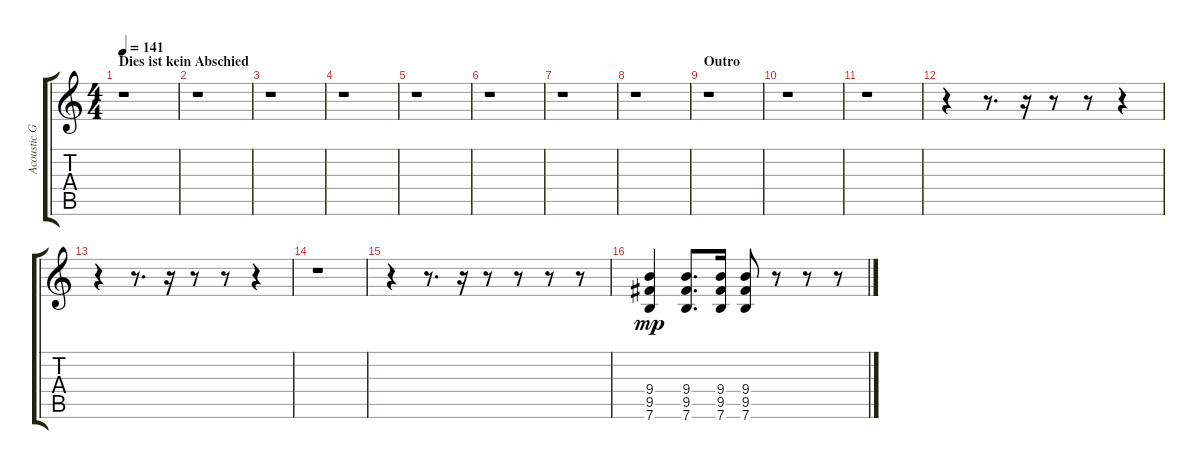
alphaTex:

\track ("Acoustic Guitar" "Acoustic G") {instrument acousticguitarsteel}
\staff {score tabs}
\tuning (E4 B3 G3 D3 A2 E2) {hide}
\ts (4 4)
\section ("" "Dies ist kein Abschied")
\tempo 141
\clef g2
\ks c
r.1{dy mp} |
r.1 |
r.1 |
r.1 |
r.1 |
r.1 |
r.1 |
r.1 |
\section ("" "Outro")
r.1 |
r.1 |
r.1 |
r.4 r.8{d} r.16 r.8 r.8 r.4 |
r.4 r.8{d} r.16 r.8 r.8 r.4 |
r.1 |
r.4 r.8{d} r.16 r.8 r.8 r.8 r.8 |
(9.4 9.5 7.6).4 (9.4 9.5 7.6).8{d} (9.4 9.5 7.6).16 (9.4 9.5 7.6).8 r.8 r.8 r.8
